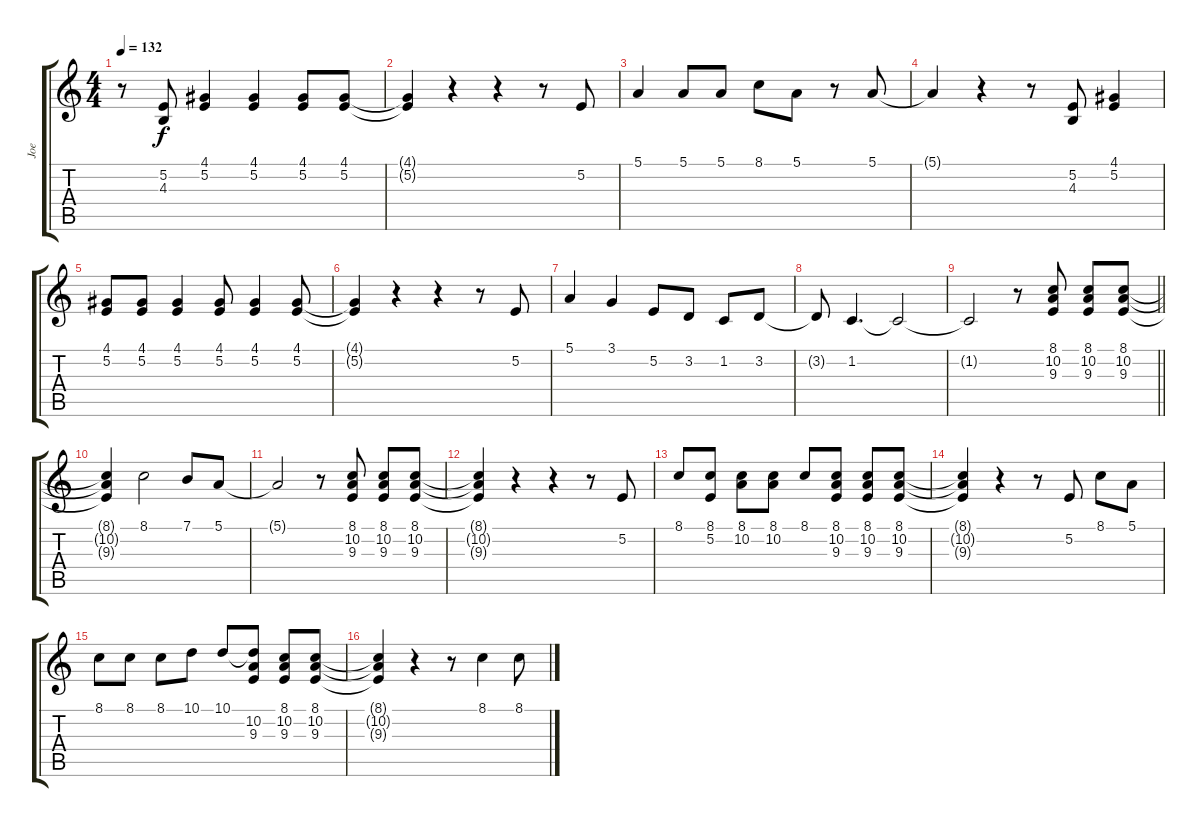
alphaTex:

\track ("Joe" "Joe") {instrument lead1square}
\staff {score tabs}
\tuning (E4 B3 G3 D3 A2 E2) {hide}
\ts (4 4)
\tempo 132
\clef g2
\ks aminor
r.8{dy f} (5.2 4.3).8 (4.1 5.2).4 (4.1 5.2).4 (4.1 5.2).8 (4.1 5.2).8 |
(4.1{t} 5.2{t}).4 r.4 r.4 r.8 5.2.8 |
5.1.4 5.1.8 5.1.8 8.1.8 5.1.8 r.8 5.1.8 |
5.1{t}.4 r.4 r.8 (5.2 4.3).8 (4.1 5.2).4 |
(4.1 5.2).8 (4.1 5.2).8 (4.1 5.2).4 (4.1 5.2).8 (4.1 5.2).4 (4.1 5.2).8 |
(4.1{t} 5.2{t}).4 r.4 r.4 r.8 5.2.8 |
5.1.4 3.1.4 5.2.8 3.2.8 1.2.8 3.2.8 |
3.2{t}.8 1.2.4{d} 1.2{t}.2 |
\barLineRight lightlight
1.2{t}.2 r.8 (8.1 10.2 9.3).8 (8.1 10.2 9.3).8 (8.1 10.2 9.3).8 |
(8.1{t} 10.2{t} 9.3{t}).4 8.1.2 7.1.8 5.1.8 |
5.1{t}.2 r.8 (8.1 10.2 9.3).8 (8.1 10.2 9.3).8 (8.1 10.2 9.3).8 |
(8.1{t} 10.2{t} 9.3{t}).4 r.4 r.4 r.8 5.2.8 |
8.1.8 (8.1 5.2).8 (8.1 10.2).8 (8.1 10.2).8 8.1.8 (8.1 10.2 9.3).8 (8.1 10.2 9.3).8 (8.1 10.2 9.3).8 |
(8.1{t} 10.2{t} 9.3{t}).4 r.4 r.8 5.2.8 8.1.8 5.1.8 |
8.1.8 8.1.8 8.1.8 10.1.8 10.1.8 (10.1{t} 10.2 9.3).8 (8.1 10.2 9.3).8 (8.1 10.2 9.3).8 |
(8.1{t} 10.2{t} 9.3{t}).4 r.4 r.8 8.1.4 8.1.8
